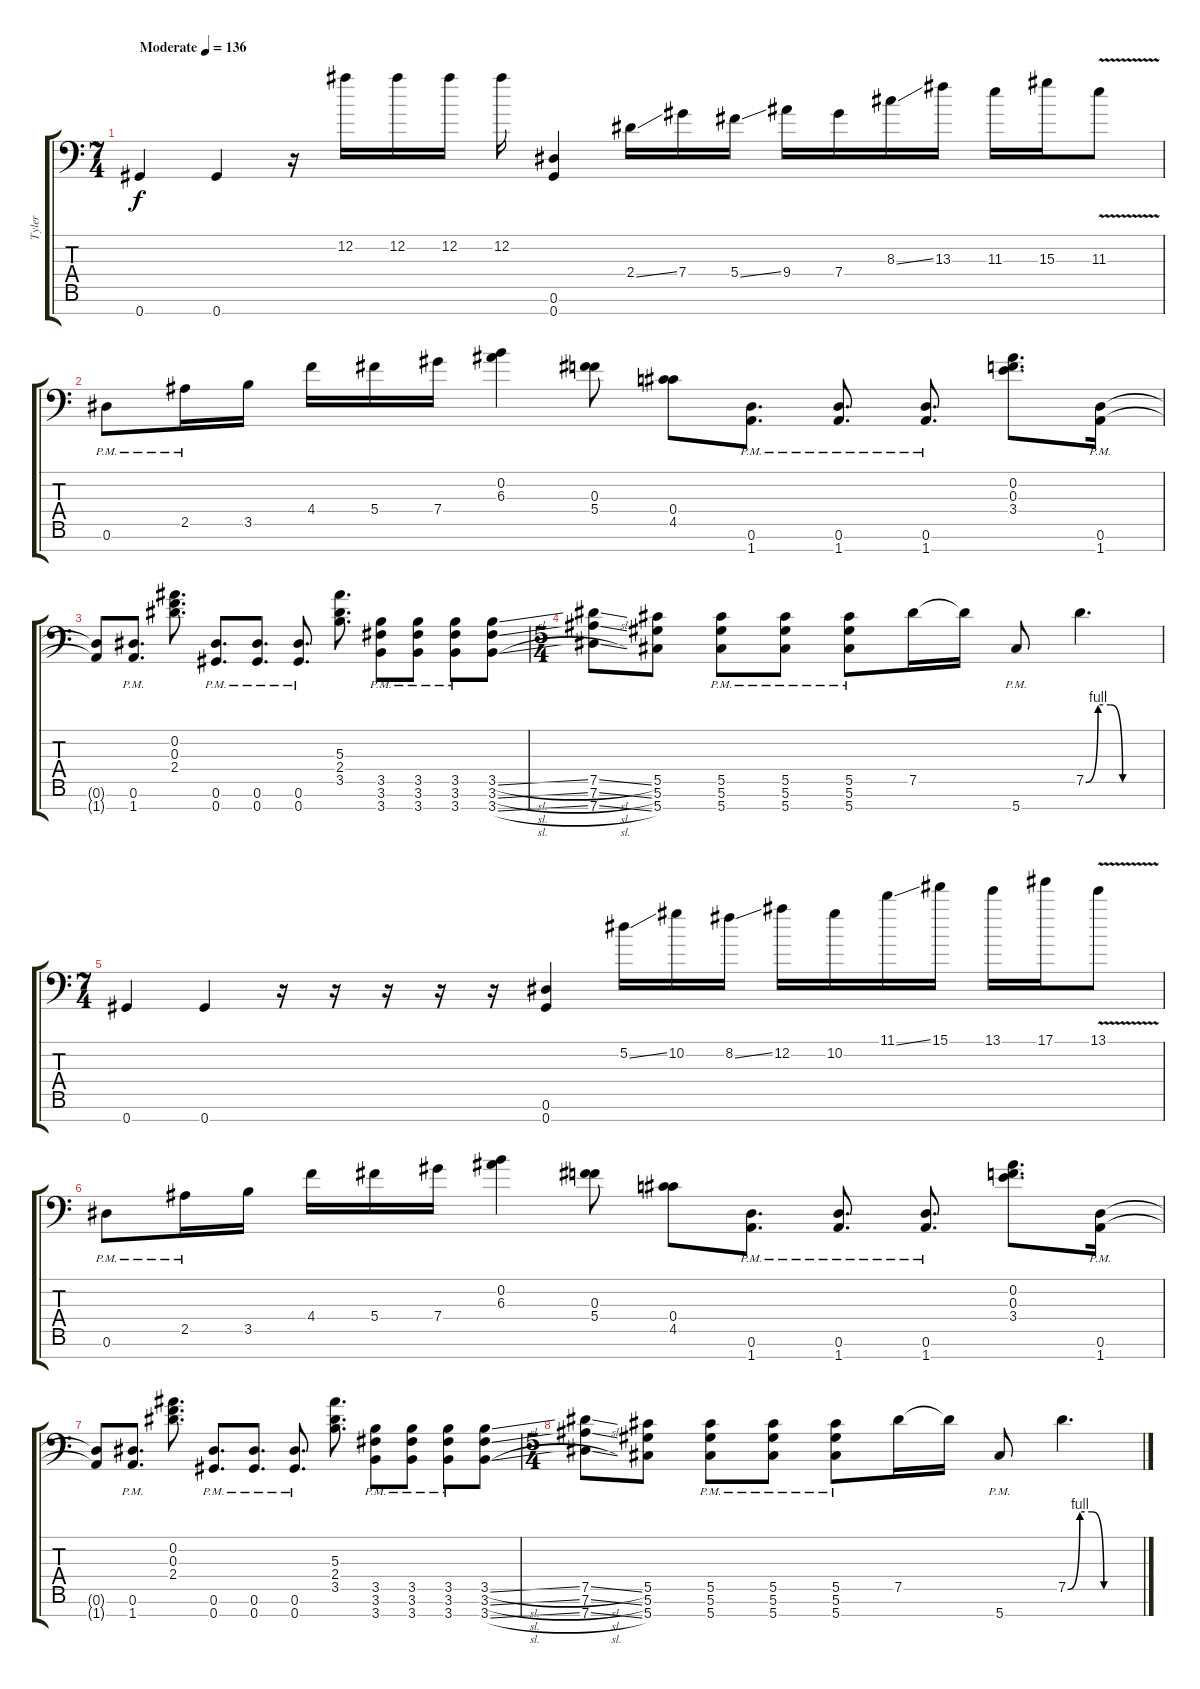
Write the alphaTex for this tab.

\track ("Tyler" "Tyler") {instrument distortionguitar}
\staff {score tabs}
\tuning (Eb4 Bb3 F3 Db3 Ab2 Eb2 Ab1) {hide}
\ts (7 4)
\tempo (136 "Moderate")
\clef f4
\ks c
0.7.4{dy f instrument distortionguitar} 0.7.4 r.16 12.2.16 12.2.16 12.2.16 12.2.16 (0.6 0.7).4 2.4{ss}.16 7.4.16 5.4{ss}.16 9.4.16 7.4.16 8.3{ss}.16 13.3.16 11.3.16 15.3.16 11.3{v}.8 |
0.6{pm}.8 2.5{pm}.16 3.5.16 4.4.16 5.4.16 7.4.16 (0.2 6.3).4 (0.3 5.4).8 (0.4 4.5).8 (0.6{pm} 1.7{pm}).8{d} (0.6{pm} 1.7{pm}).8{d} (0.6{pm} 1.7{pm}).8{d} (0.2 0.3 3.4).8{d} (0.6{pm} 1.7{pm}).16 |
(0.6{t} 1.7{t}).8 (0.6{pm} 1.7{pm}).8{d} (0.2 0.3 2.4).8{d} (0.6{pm} 0.7{pm}).8{d} (0.6{pm} 0.7{pm}).8{d} (0.6{pm} 0.7{pm}).8{d} (5.3 2.4 3.5).8{d} (3.5{pm} 3.6{pm} 3.7{pm}).8 (3.5{pm} 3.6{pm} 3.7{pm}).8 (3.5{pm} 3.6{pm} 3.7{pm}).8 (3.5{sl} 3.6{sl} 3.7{sl}).8 |
\ts (5 4)
(7.5{sl} 7.6{sl} 7.7{sl}).8 (5.5 5.6 5.7).8 (5.5{pm} 5.6{pm} 5.7{pm}).8 (5.5{pm} 5.6{pm} 5.7{pm}).8 (5.5{pm} 5.6{pm} 5.7{pm}).8 7.5.16 7.5{t}.16 5.7{pm}.8 7.5{be (custom 0 0 10 4 20 4 30 0 60 0)}.4{d} |
\ts (7 4)
0.7.4 0.7.4 r.16 r.16 r.16 r.16 r.16 (0.6 0.7).4 5.2{ss}.16 10.2.16 8.2{ss}.16 12.2.16 10.2.16 11.1{ss}.16 15.1.16 13.1.16 17.1.16 13.1{v}.8 |
0.6{pm}.8 2.5{pm}.16 3.5.16 4.4.16 5.4.16 7.4.16 (0.2 6.3).4 (0.3 5.4).8 (0.4 4.5).8 (0.6{pm} 1.7{pm}).8{d} (0.6{pm} 1.7{pm}).8{d} (0.6{pm} 1.7{pm}).8{d} (0.2 0.3 3.4).8{d} (0.6{pm} 1.7{pm}).16 |
(0.6{t} 1.7{t}).8 (0.6{pm} 1.7{pm}).8{d} (0.2 0.3 2.4).8{d} (0.6{pm} 0.7{pm}).8{d} (0.6{pm} 0.7{pm}).8{d} (0.6{pm} 0.7{pm}).8{d} (5.3 2.4 3.5).8{d} (3.5{pm} 3.6{pm} 3.7{pm}).8 (3.5{pm} 3.6{pm} 3.7{pm}).8 (3.5{pm} 3.6{pm} 3.7{pm}).8 (3.5{sl} 3.6{sl} 3.7{sl}).8 |
\ts (5 4)
(7.5{sl} 7.6{sl} 7.7{sl}).8 (5.5 5.6 5.7).8 (5.5{pm} 5.6{pm} 5.7{pm}).8 (5.5{pm} 5.6{pm} 5.7{pm}).8 (5.5{pm} 5.6{pm} 5.7{pm}).8 7.5.16 7.5{t}.16 5.7{pm}.8 7.5{be (custom 0 0 10 4 20 4 30 0 60 0)}.4{d}
